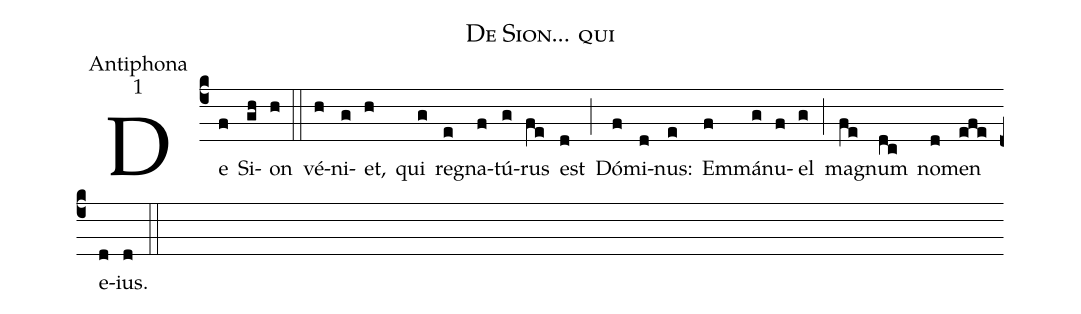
name:De Sion... qui;
office-part:Antiphona;
mode:1;
%%
(c4) De(f) Si(gh)on(h) (::)
vé(h)ni(g)et,(h) qui(g) re(e)gna(f)tú(g)rus(fe) est(d) (;) Dó(f)mi(d)nus:(e) Em(f)má(g)nu(f)el(g) (;) ma(fe)gnum(dc) no(d)men(efe) e(d)ius.(d) (::)
